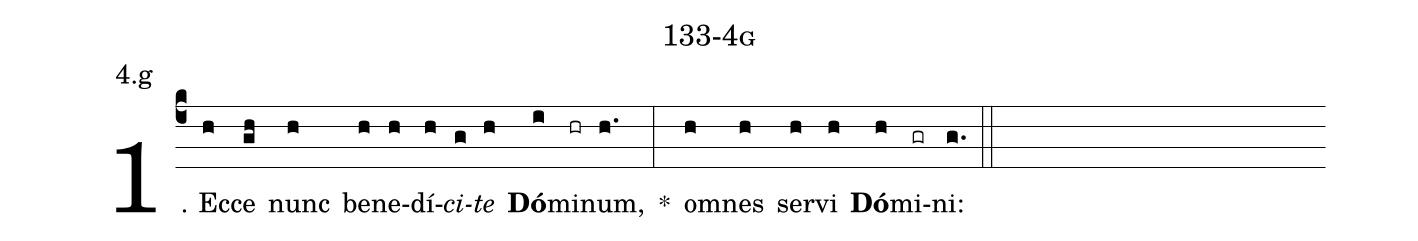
name: 133-4g;
annotation: 4.g;
%%
(c4)1. Ec(h)ce(gh) nunc(h) be(h)ne(h)dí(h)<i>ci</i>(g)<i>te</i>(h) <b>Dó</b>(i)mi(hr)num,(h.) *(:) om(h)nes(h) ser(h)vi(h) <b>Dó</b>(h)mi(gr)ni:(g.) (::)
